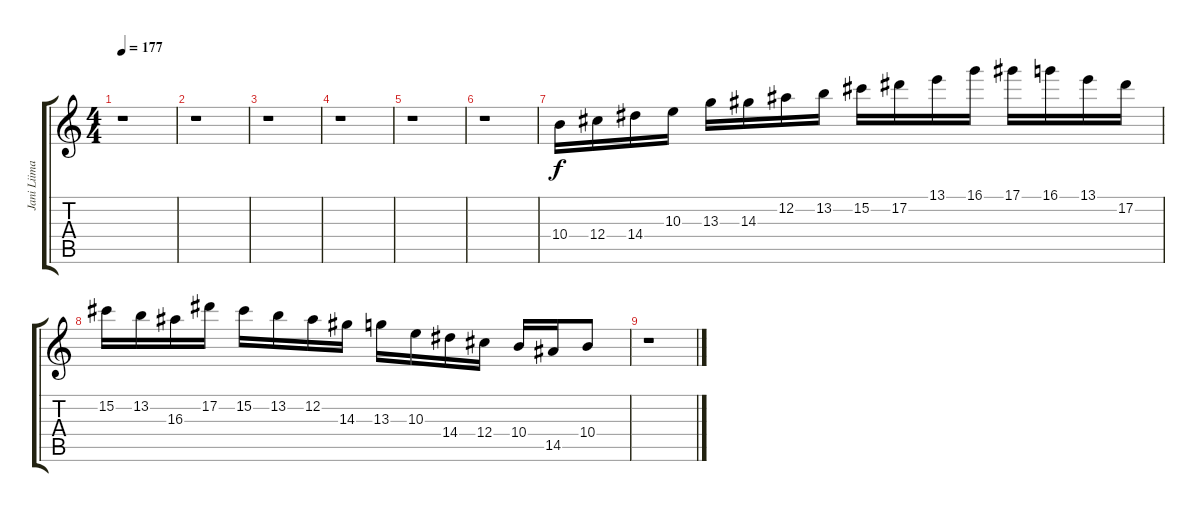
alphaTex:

\track ("Jani Liimatainen (Harmony)" "Jani Liima") {instrument distortionguitar}
\staff {score tabs}
\tuning (Eb4 Bb3 Gb3 Db3 Ab2 Eb2) {hide}
\ts (4 4)
\tempo 177
\clef g2
\ks c
r.1{dy f} |
r.1 |
r.1 |
r.1 |
r.1 |
r.1 |
10.4.16 12.4.16 14.4.16 10.3.16 13.3.16 14.3.16 12.2.16 13.2.16 15.2.16 17.2.16 13.1.16 16.1.16 17.1.16 16.1.16 13.1.16 17.2.16 |
15.2.16 13.2.16 16.3.16 17.2.16 15.2.16 13.2.16 12.2.16 14.3.16 13.3.16 10.3.16 14.4.16 12.4.16 10.4.16 14.5.16 10.4.8 |
r.1
